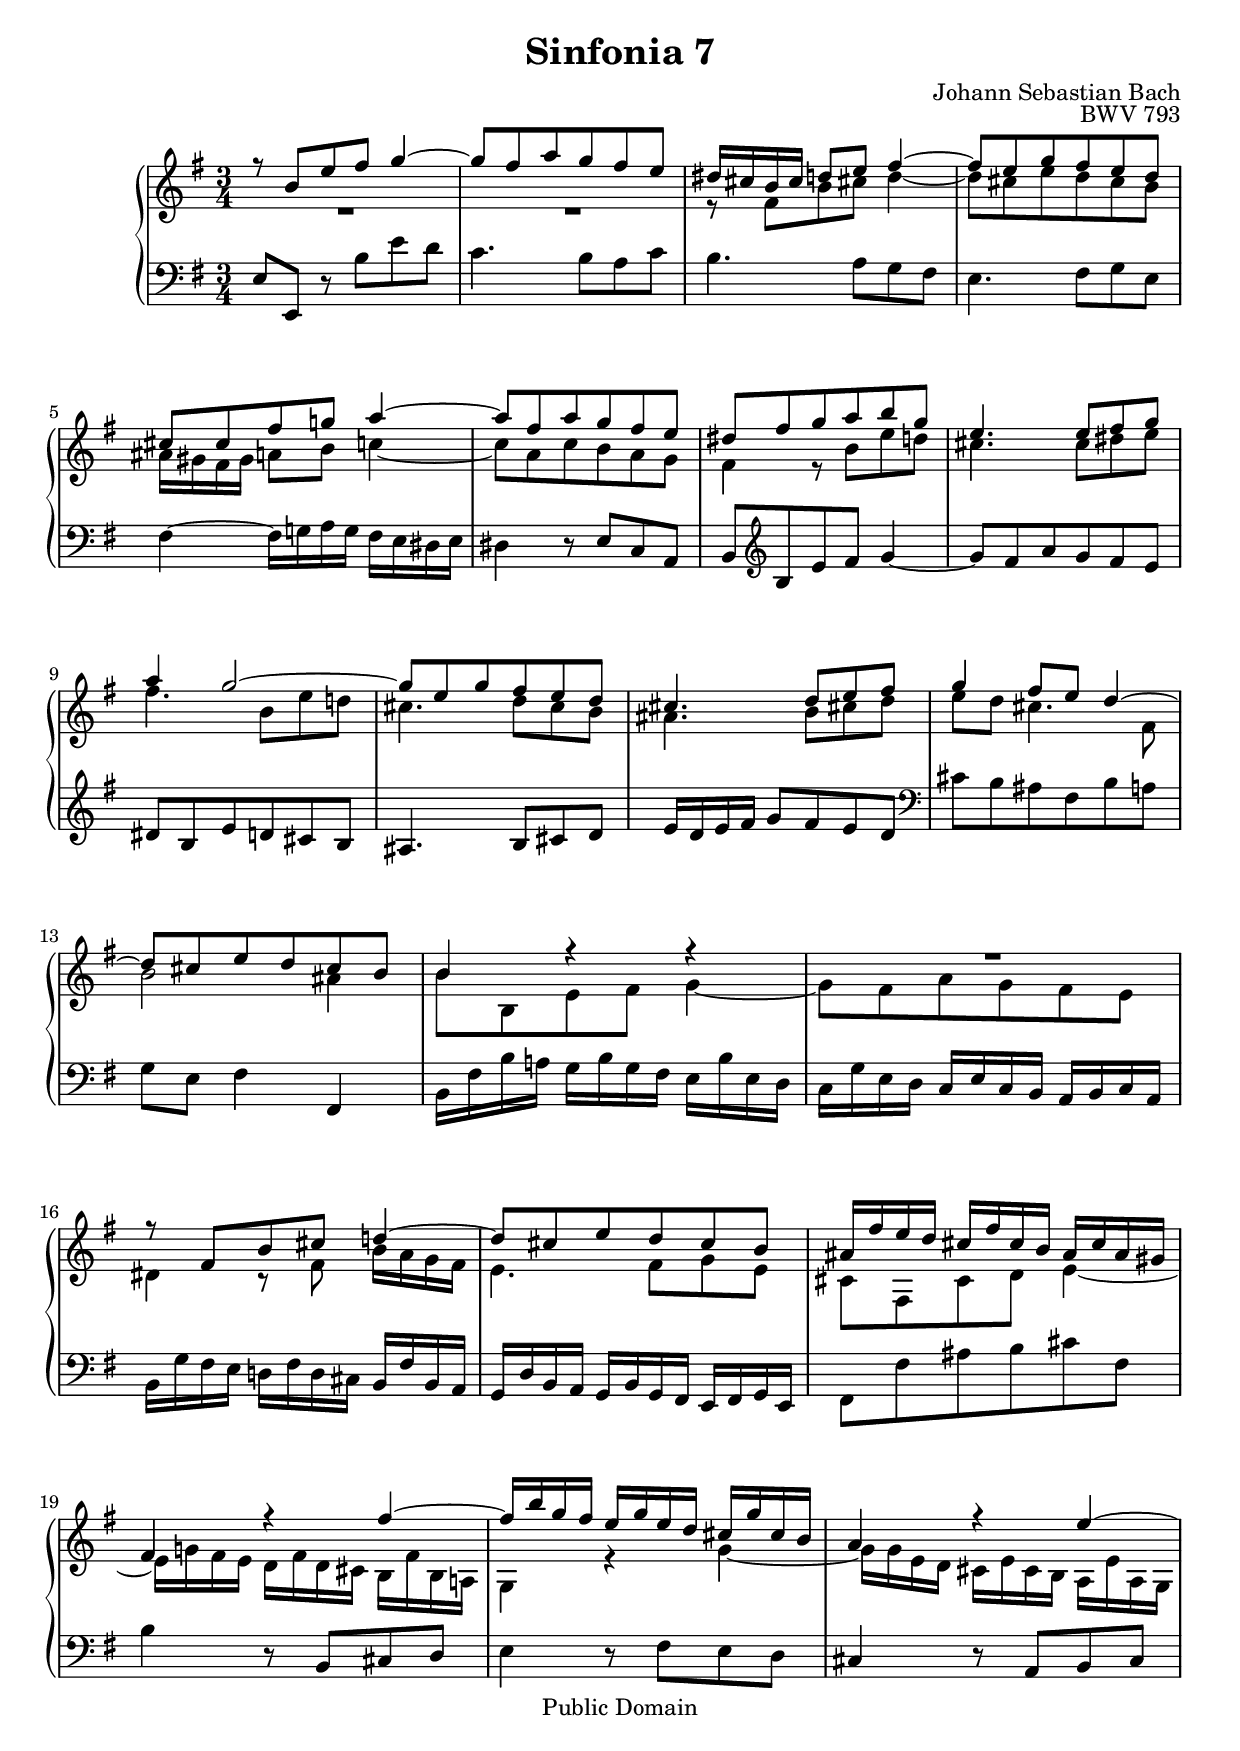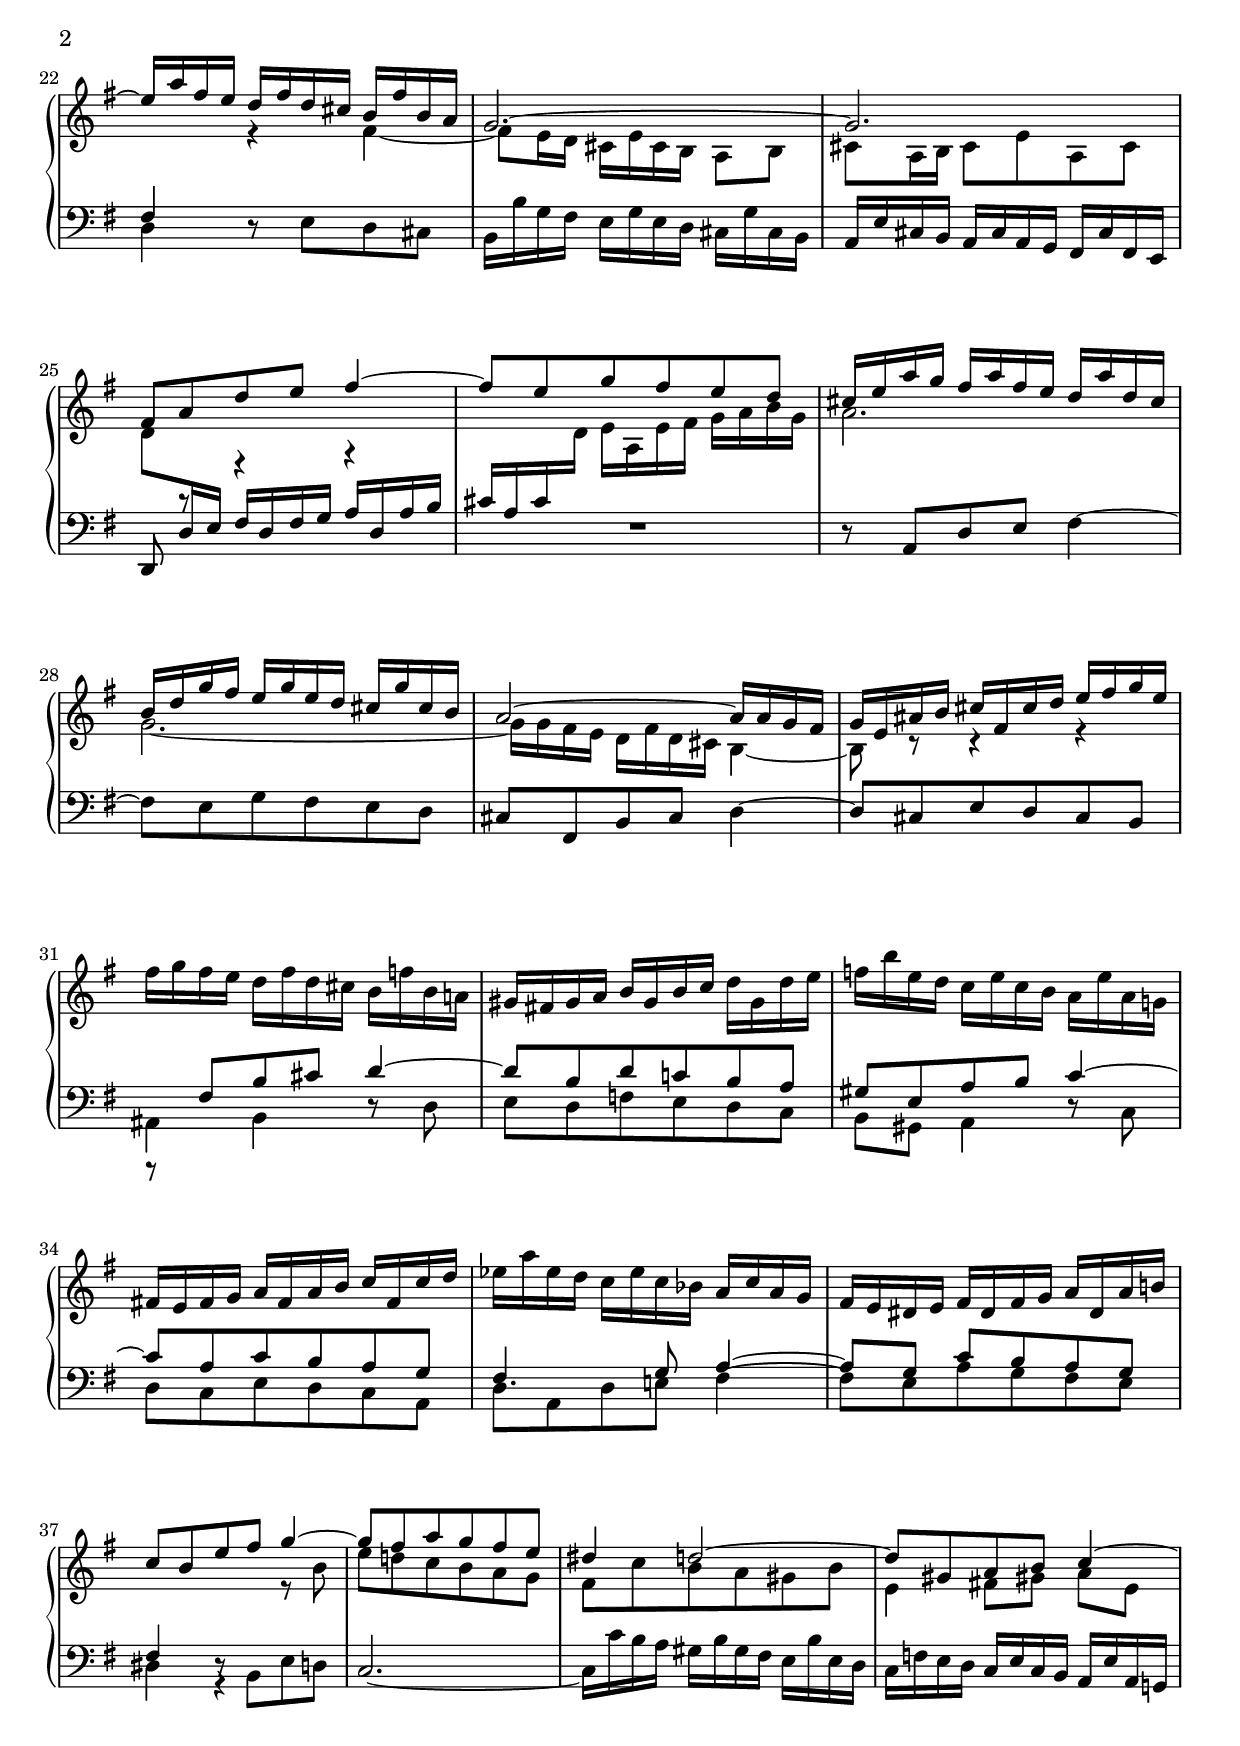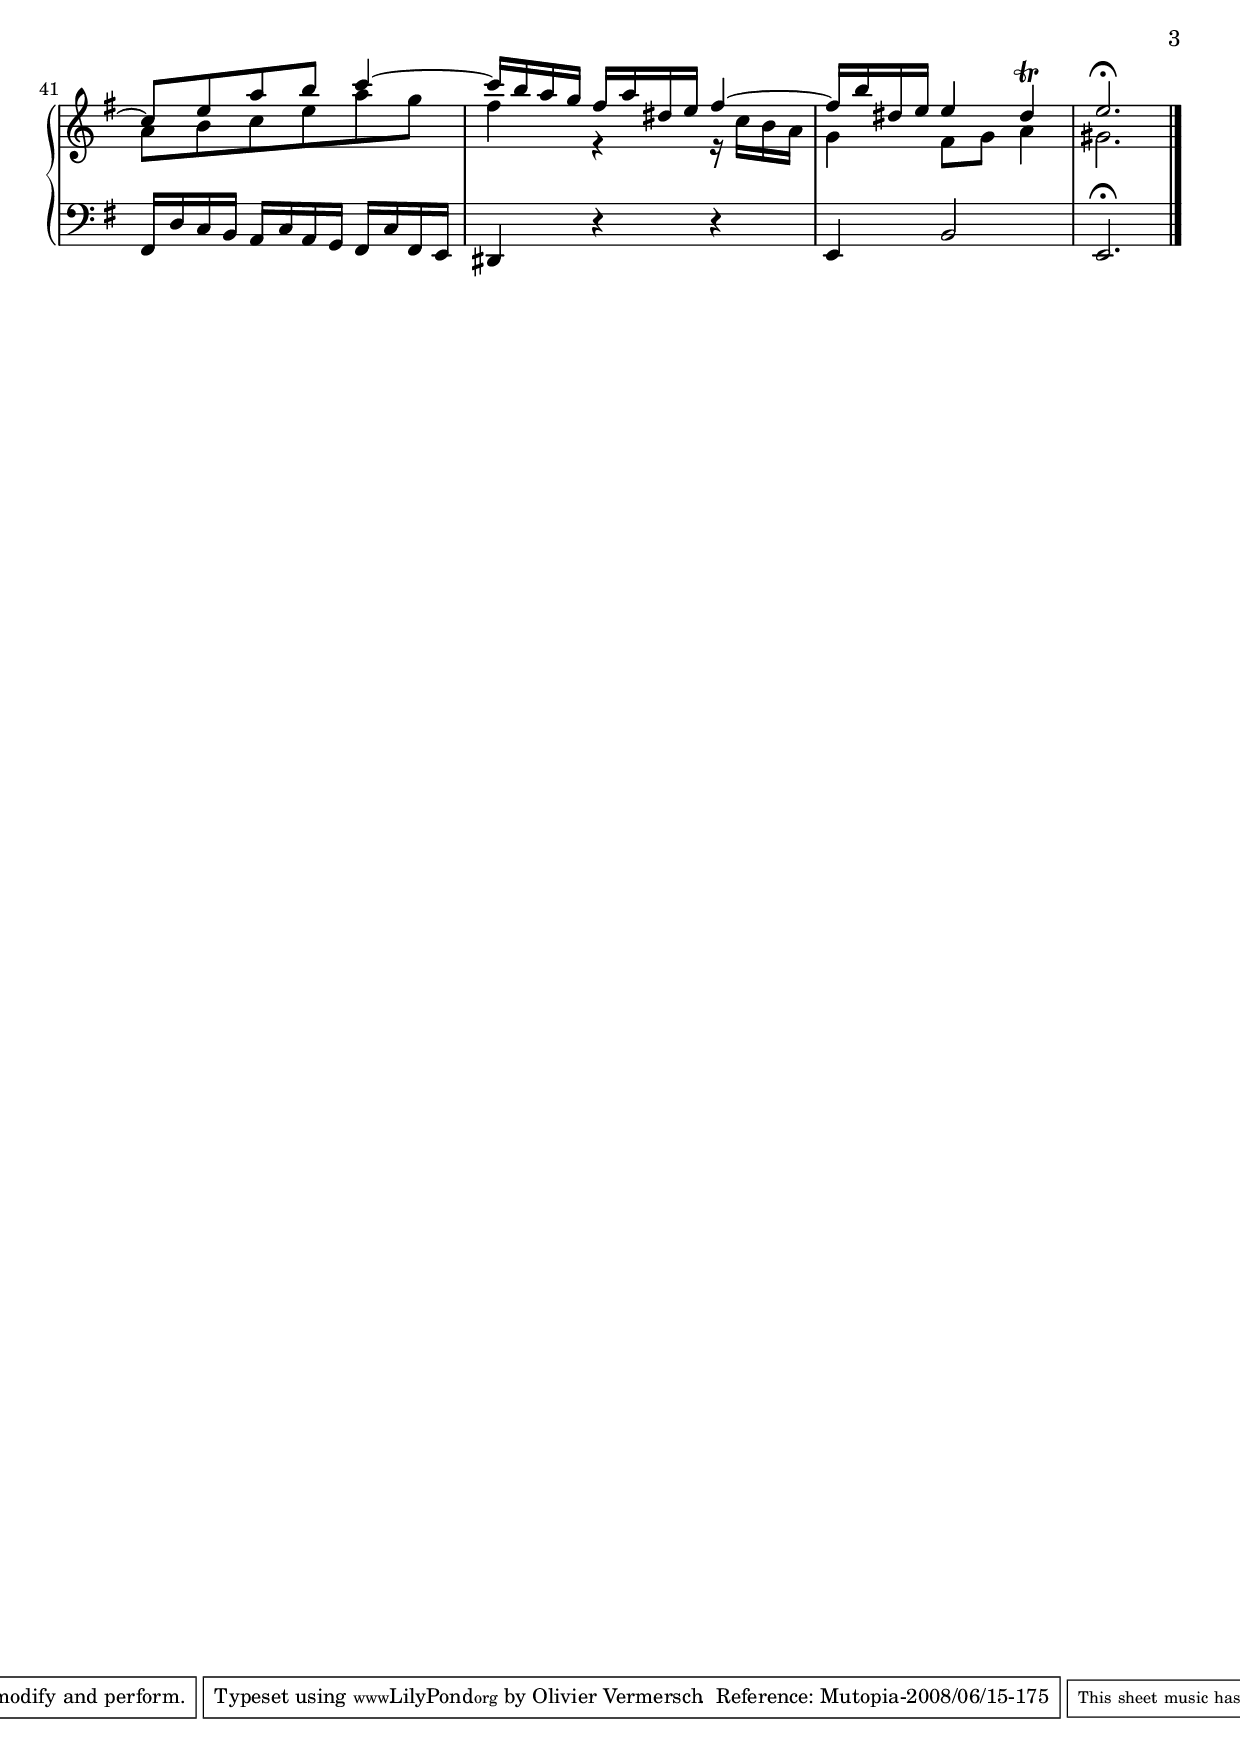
#(set-global-staff-size 20)

\header {
  title = "Sinfonia 7" 
  composer = "Johann Sebastian Bach"
  opus = "BWV 793"
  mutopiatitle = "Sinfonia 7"
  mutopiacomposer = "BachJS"
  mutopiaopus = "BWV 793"
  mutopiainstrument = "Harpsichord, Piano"
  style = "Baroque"
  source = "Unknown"
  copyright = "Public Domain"
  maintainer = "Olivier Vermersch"
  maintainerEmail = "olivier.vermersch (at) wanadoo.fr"
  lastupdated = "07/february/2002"

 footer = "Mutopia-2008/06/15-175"
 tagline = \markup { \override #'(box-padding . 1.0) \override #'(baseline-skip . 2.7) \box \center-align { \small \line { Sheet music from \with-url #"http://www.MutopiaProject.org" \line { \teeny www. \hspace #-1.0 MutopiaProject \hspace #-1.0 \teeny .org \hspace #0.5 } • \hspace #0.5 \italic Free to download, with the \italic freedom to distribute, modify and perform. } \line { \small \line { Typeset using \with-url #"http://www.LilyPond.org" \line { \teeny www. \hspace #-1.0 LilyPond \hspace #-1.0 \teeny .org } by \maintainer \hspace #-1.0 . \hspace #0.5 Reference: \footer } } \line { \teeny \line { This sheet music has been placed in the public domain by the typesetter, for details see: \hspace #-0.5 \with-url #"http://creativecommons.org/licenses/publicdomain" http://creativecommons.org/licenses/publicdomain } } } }
}

\version "2.11.46"

%
% a few macros for fine tuning
%

% force direction of tie
tu = \tieUp
td = \tieDown
tb = \tieNeutral


% explicit staff change 
su = { \change Staff = up}
sd = { \change Staff = down}


melone =  \relative c'' {
  % bars 1-4
  \stemUp r8  b[ e fis] g4 ~  |
  g8 fis a g fis e  |
  dis16 cis b cis d8 e fis4 ~ |
  fis8 e g fis e d | 

  % bars 5-9
  cis cis fis g! a4 ~  |
  a8 fis a g fis e |
  dis fis g a b g |
  e4.  e8[ fis g]  |
  a4 g2 ~ | 

  % bars 10-13
  g8 e g fis e d  |
  cis4.  d8[ e fis] |
  g4 fis8 e d4 ~ |
  d8 cis e d cis b | 
 
  % bars 14-17
  b4 r r |
  R2. |
  r8  fis[ b cis] d!4 ~  |
  d8 cis e d cis b | 

  % bars 18-21
  ais16 fis' e d cis fis cis b ais cis ais gis |
  fis4 r fis' ~ |
  fis16 b g fis e g e d cis g' cis, b |
  a4 r e' ~ | 

  % bars 22-24
  e16 a fis e d fis d cis b fis' b, a |
  g2. ~ |
  g2. | 

  % bars 25-27 
  fis8 a d e fis4 ~ |
  fis8 e g fis e d |
  cis16 e a g fis a fis e d a' d, cis | 

  % bars 28-30
  b d g fis e g e d cis g' cis, b |
  a2 ~ a16 a g fis |
  g e ais b cis fis, cis' d e fis g e | 

  % bars 31-33
  \stemDown fis g fis e d fis d cis b f' b, a! |
  \stemUp gis fis! gis a b gis b c \stemDown d gis, d' e |
  f b e, d c e c b a e' a, g! | 

  % bars 34-36
  \stemUp fis!16 e fis g a fis a b c fis, c' d |
  \stemDown ees a ees d c ees c bes \stemUp a c a g |
  fis e dis e fis dis fis g a dis, a' b! | 

  % bars 37-40
  c8 b e fis g4 ~ |
  g8 fis a g fis e |
  dis4 d2 ~ |
  d8 gis, a b c4 ~ | 

  % bars 41-44
  c8 e a b c4 ~ |
  c16 b a g fis a dis, e fis4 ~ |
  fis16 b dis, e e4 dis\trill |
  e2.\fermata \bar "|."
}

meltwo =  \relative c' {
  % bars 1-4
  \stemDown R2. |
  R2. |
  r8  fis[ b cis!] d4 ~ |
  d8 cis e d cis b |

  % bars 5-9
  ais16 gis fis gis a8 b c4 ~ |
  c8 a c b a g |
  fis4 r8  b[ e d!] |
  cis4.  cis8[ dis e] |
  fis4.  b,8[ e d!] |

  % bars 10-13
  cis4.  d8[ cis b] |
  ais4.  b8[ cis! d] |
  e8 d cis4. fis,8 |
  b2 ais4 |

  % bars 14-17
  b8 b, e fis g4 ~ |
  g8 fis a g fis e |
  dis4 r8 fis b16 a g fis |
  e4.  fis8[ g e] |

  % bars 18-21
  cis fis, cis' d e4 ~ |
  e16 g! fis e d fis d cis b fis' b, a! |
  g4 r g' ~ |
  g16 g e d cis e cis b a e' a, g |

  % bars 22-24
  \sd \stemUp fis4 \su \stemDown r fis' ~ |
  fis8 e16 d cis e cis b a8 b  |
  cis8 a16 b cis8 e a, cis |

  % bars 25-27
  d \sd \stemUp d,16 e fis d fis g a d, a' b  |
  cis a cis \su \stemDown d e a, e' fis g a b g |
  a2. |

  % bars 28-30
  g2. ~ |
  g16 g fis e d fis d cis b4 ~ |
  b8 r r4 r |

  % bars 31-33
  \sd \stemUp \tu r8  fis[ b cis] d4 ~ |
  d8 b d c! b a |
  gis e a b c4 ~ |

  % bars 34-36
  c8 a c b a g  |
  fis4. g8 a4 ~ |
   a8[ g]  c[ b a g] |

  % bars 37-40
  fis4 r \su \stemDown r8 b'  |
  e d! c b a g |
  fis c' b a gis b |
  e,4  fis!8[ gis!]  a[ e] |

  % bars 41-44
  a b c e a g |
  fis4 r r16 c b a |
  g4 fis8 g a4 |
  gis2. |
}

melthree =  \relative c {
  % bars 1-4
  \stemUp e8 e, \stemDown r  b''[ e d] |
  c4.  b8[ a c] |
  b4.  a8[ g fis] |
  e4.  fis8[ g e] |

  % bars 5-9
  fis4 ~ fis16 g! a g fis e dis e |
  dis4 r8 \stemUp  e[ c a] |
  b \clef G b' e fis g4 ~ |
  g8 fis a g fis e  |
  dis b e d cis b |

  % bars 10-13
  ais4.  b8[ cis d] |
  e16 d e fis g8 fis e d |
  \clef F \stemDown cis b ais fis b a |
  g e fis4 \stemUp fis, \stemDown

  % bars 14-17
  b16 fis' b a! g b g fis e b' e, d |
  c g' e d \stemUp c e c b a b c a \stemDown |
  b g' fis e d! fis d cis \stemUp b fis' b, a |
  g d' b a g b g fis e fis g e |

  % bars 18-21
  \stemDown fis8 fis' ais b cis fis,  |
  b4 r8 \stemUp  b,[ cis d] \stemDown |
  e4 r8  fis[ e d] |
  \stemUp cis4 r8  a[ b cis] \stemDown |

  % bars 22-24
  d4 r8  e[ d cis] |
  b16 b' g fis e g e d cis g' cis, b |
  \stemUp a e' cis b a cis a g fis cis' fis, e |

  % bars 25-27
  d8 r r4 r |
  R2. |
  r8  a'8[ d e] \stemDown fis4 ~ |

  % bars 28-30
  fis8 e g fis e d  |
  \stemUp cis fis, b cis \stemDown d4 ~ |
  \stemUp d8 cis e d cis b \stemDown |

  % bars 31-33
  ais4 b r8 d |
  e d f e d c |
  b gis a4 r8 c |

  % bars 34-36
  d c e d c a |
  d a d e! fis4 ~ \td |
  fis8 e a g fis e |

  % bars 37-40
  dis4 r8  b[ e d] |
  \stemUp c2. ~ \stemDown  \tu |
  c16 c' b a gis b gis fis e b' e, d |
  c f e d \stemUp c e c b a e' a, g! |

  % bars 41-44
  fis d' c b a c a g fis c' fis, e |
  dis4 r r |
  e b'2  |
  e,2.\fermata |
}


\score {
\context PianoStaff

<<
  \context Staff = "up"   <<
    \time 3/4 \key e \minor \clef G 
    \context Voice = VA { \voiceOne \melone }
    \context Voice = VB { \voiceTwo \meltwo }>>

  \context Staff = "down" <<
    \time 3/4 \key e \minor \clef F \melthree>>
>>

  \midi {
    \context {
      \Score
      tempoWholesPerMinute = #(ly:make-moment 80 4)
      }
    }


\layout {}
}
